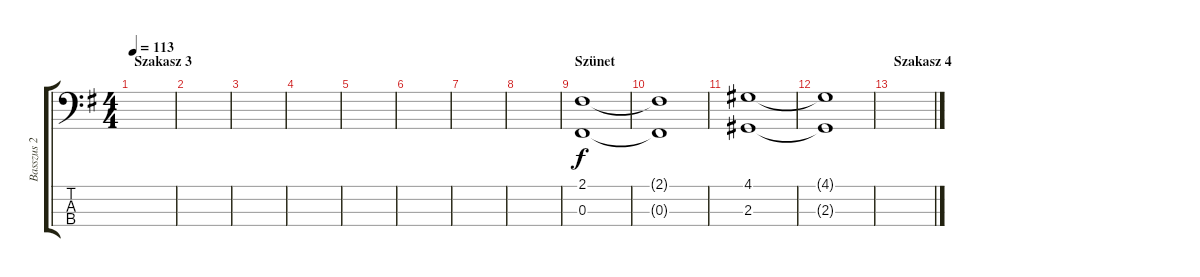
\track ("Basszus 2 Basszus" "Basszus 2 ") {instrument electricbassfinger}
\staff {score tabs}
\tuning (E2 B1 Gb1 Db1) {hide}
\ts (4 4)
\section ("" "Szakasz 3")
\tempo 113
\clef f4
\ks g
|
|
|
|
|
|
|
|
\section ("" "Szünet")
(2.1 0.3).1 |
(2.1{t} 0.3{t}).1 |
(4.1 2.3).1 |
(4.1{t} 2.3{t}).1 |
\section ("" "Szakasz 4")
